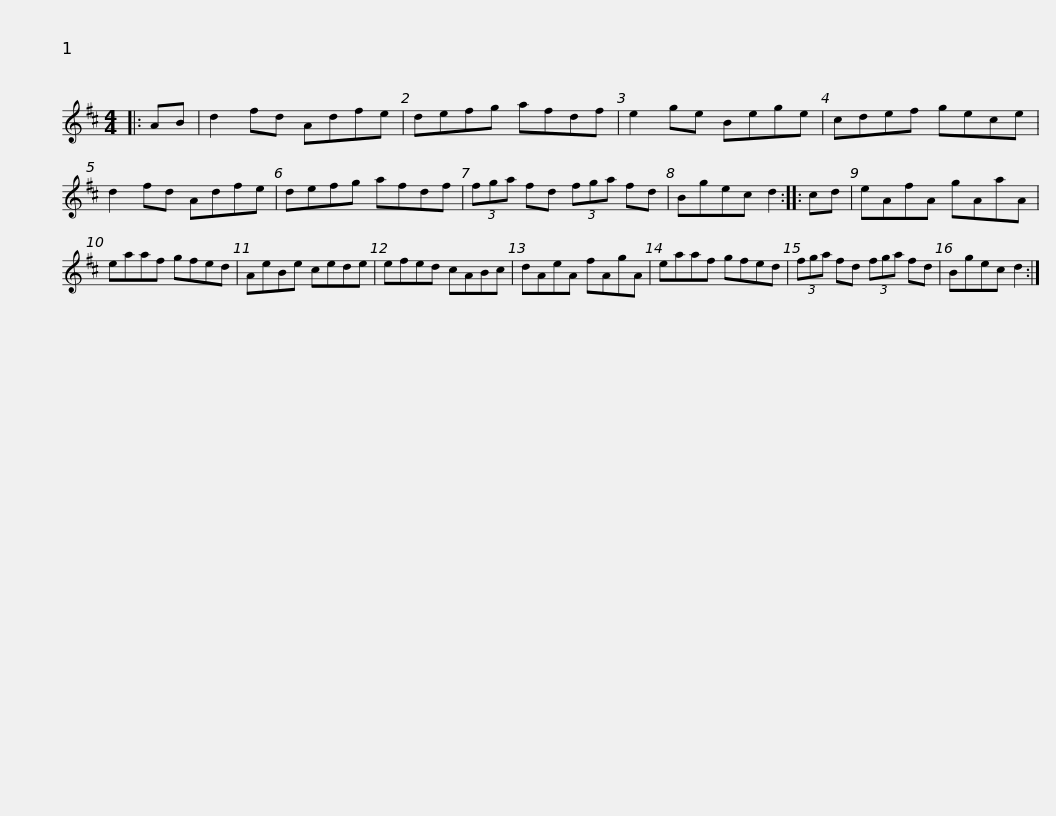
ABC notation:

X:1
L:1/8
M:4/4
I:linebreak $
K:D
V:1 treble
V:1
|: AB | d2 fd Adfe | defg afdf | e2 ge Bege | cdef gece | %5
 d2 fd Adfe |$ defg afdf | (3fga fd (3fga fd | Bgec d2 :: cd | %10
 eAfA gAaA | eaaf gfed |$ AeBe cede | efed cABc | dAeA fAgA | %15
 eaaf gfed | (3fga fd (3fga fd |$ Bgec d2 :| %18
